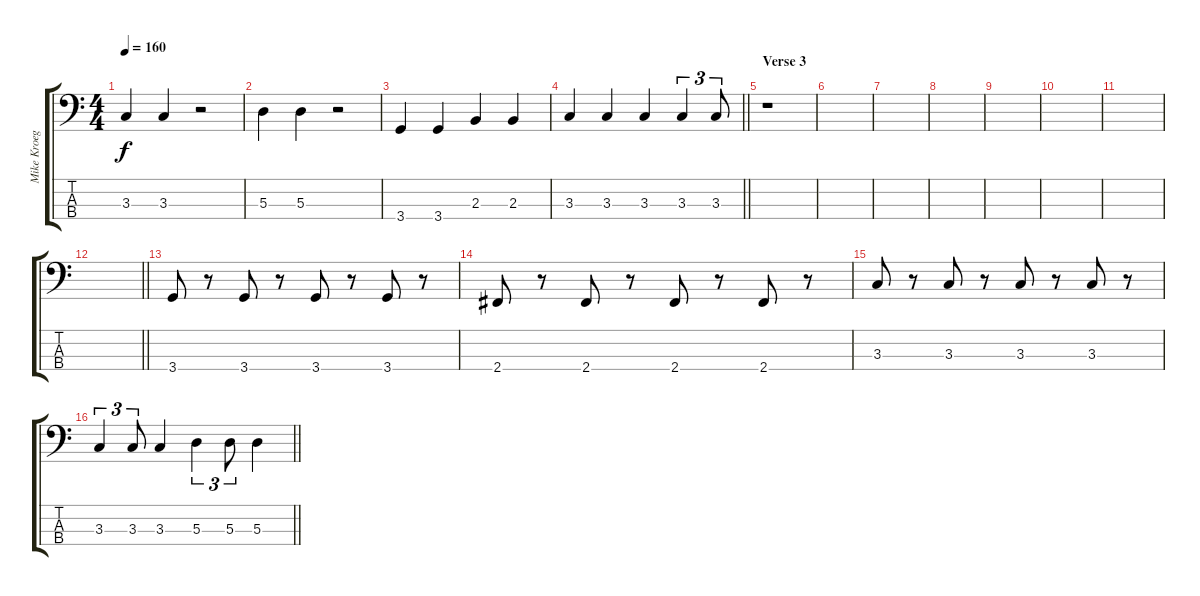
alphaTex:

\track ("Mike Kroeger" "Mike Kroeg") {instrument electricbassfinger}
\staff {score tabs}
\tuning (G2 D2 A1 E1) {hide}
\ts (4 4)
\tempo 160
\clef f4
\ks c
3.3.4{dy f} 3.3.4 r.2 |
5.3.4 5.3.4 r.2 |
3.4.4 3.4.4 2.3.4 2.3.4 |
\barLineRight lightlight
3.3.4 3.3.4 3.3.4 3.3.4{tu (3 2)} 3.3.8{tu (3 2)} |
\section ("" "Verse 3")
r.1 |
|
|
|
|
|
|
\barLineRight lightlight
|
3.4.8 r.8 3.4.8 r.8 3.4.8 r.8 3.4.8 r.8 |
2.4.8 r.8 2.4.8 r.8 2.4.8 r.8 2.4.8 r.8 |
3.3.8 r.8 3.3.8 r.8 3.3.8 r.8 3.3.8 r.8 |
\barLineRight lightlight
3.3.4{tu (3 2)} 3.3.8{tu (3 2)} 3.3.4 5.3.4{tu (3 2)} 5.3.8{tu (3 2)} 5.3.4
